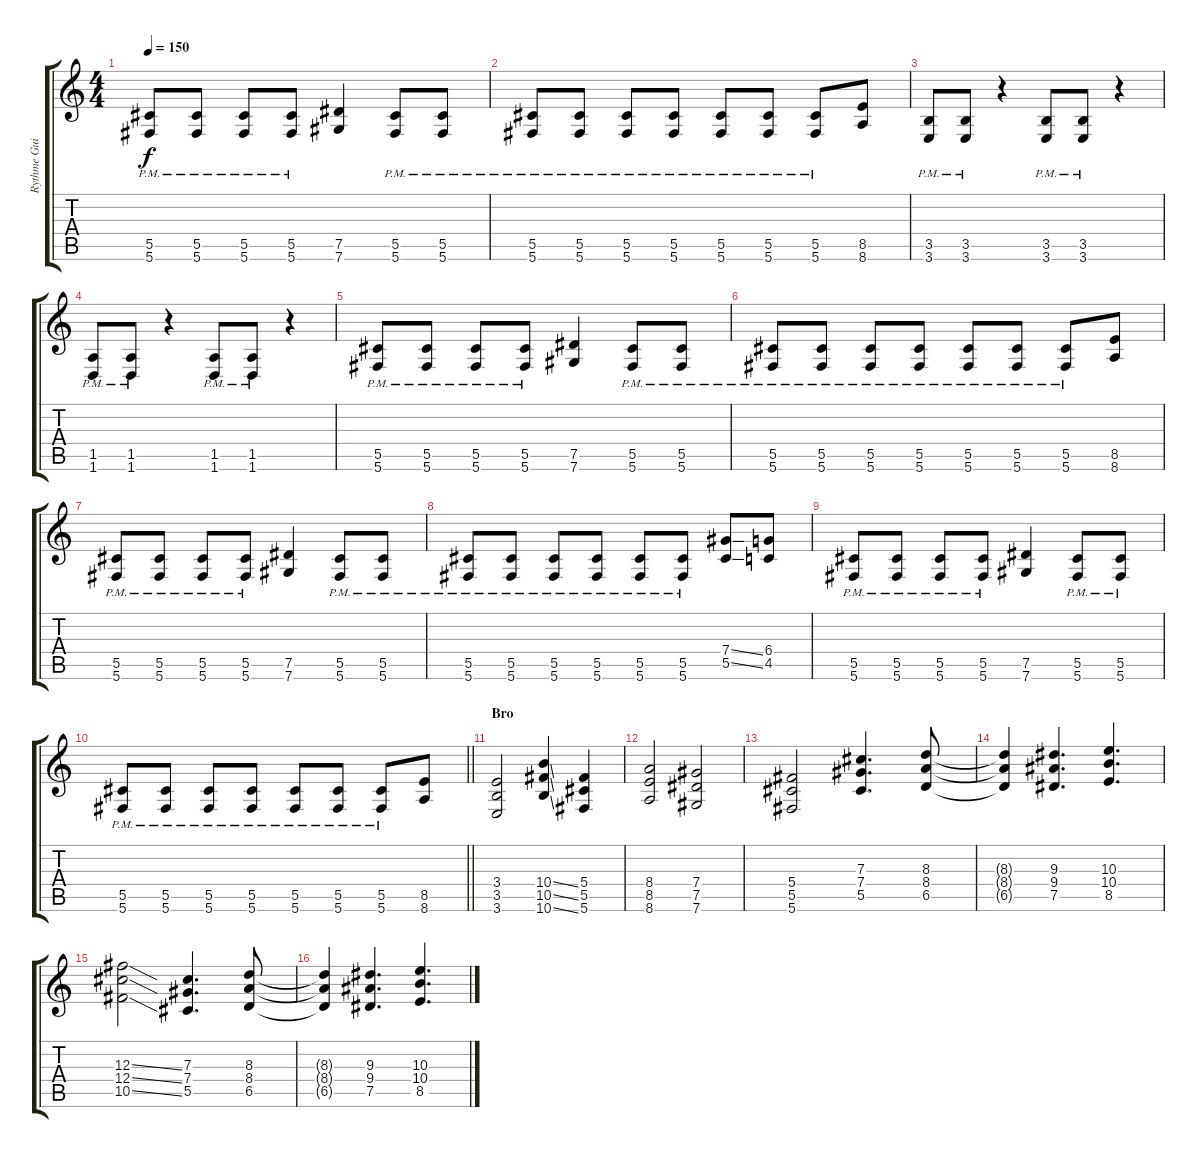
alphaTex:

\track ("Rythme Guitar" "Rythme Gui") {instrument distortionguitar}
\staff {score tabs}
\tuning (Eb4 Bb3 Gb3 Db3 Ab2 Db2) {hide}
\ts (4 4)
\tempo 150
\clef g2
\ks c
(5.5{pm} 5.6{pm}).8{dy f} (5.5{pm} 5.6{pm}).8 (5.5{pm} 5.6{pm}).8 (5.5{pm} 5.6{pm}).8 (7.5 7.6).4 (5.5{pm} 5.6{pm}).8 (5.5{pm} 5.6{pm}).8 |
(5.5{pm} 5.6{pm}).8 (5.5{pm} 5.6{pm}).8 (5.5{pm} 5.6{pm}).8 (5.5{pm} 5.6{pm}).8 (5.5{pm} 5.6{pm}).8 (5.5{pm} 5.6{pm}).8 (5.5{pm} 5.6{pm}).8 (8.5 8.6).8 |
(3.5{pm} 3.6{pm}).8 (3.5{pm} 3.6{pm}).8 r.4 (3.5{pm} 3.6{pm}).8 (3.5{pm} 3.6{pm}).8 r.4 |
(1.5{pm} 1.6{pm}).8 (1.5{pm} 1.6{pm}).8 r.4 (1.5{pm} 1.6{pm}).8 (1.5{pm} 1.6{pm}).8 r.4 |
(5.5{pm} 5.6{pm}).8 (5.5{pm} 5.6{pm}).8 (5.5{pm} 5.6{pm}).8 (5.5{pm} 5.6{pm}).8 (7.5 7.6).4 (5.5{pm} 5.6{pm}).8 (5.5{pm} 5.6{pm}).8 |
(5.5{pm} 5.6{pm}).8 (5.5{pm} 5.6{pm}).8 (5.5{pm} 5.6{pm}).8 (5.5{pm} 5.6{pm}).8 (5.5{pm} 5.6{pm}).8 (5.5{pm} 5.6{pm}).8 (5.5{pm} 5.6{pm}).8 (8.5 8.6).8 |
(5.5{pm} 5.6{pm}).8 (5.5{pm} 5.6{pm}).8 (5.5{pm} 5.6{pm}).8 (5.5{pm} 5.6{pm}).8 (7.5 7.6).4 (5.5{pm} 5.6{pm}).8 (5.5{pm} 5.6{pm}).8 |
(5.5{pm} 5.6{pm}).8 (5.5{pm} 5.6{pm}).8 (5.5{pm} 5.6{pm}).8 (5.5{pm} 5.6{pm}).8 (5.5{pm} 5.6{pm}).8 (5.5{pm} 5.6{pm}).8 (7.4{ss} 5.5{ss}).8 (6.4 4.5).8 |
(5.5{pm} 5.6{pm}).8 (5.5{pm} 5.6{pm}).8 (5.5{pm} 5.6{pm}).8 (5.5{pm} 5.6{pm}).8 (7.5 7.6).4 (5.5{pm} 5.6{pm}).8 (5.5{pm} 5.6{pm}).8 |
\barLineRight lightlight
(5.5{pm} 5.6{pm}).8 (5.5{pm} 5.6{pm}).8 (5.5{pm} 5.6{pm}).8 (5.5{pm} 5.6{pm}).8 (5.5{pm} 5.6{pm}).8 (5.5{pm} 5.6{pm}).8 (5.5{pm} 5.6{pm}).8 (8.5 8.6).8 |
\section ("" "Bro")
(3.4 3.5 3.6).2{volume 16} (10.4{ss} 10.5{ss} 10.6{ss}).4 (5.4 5.5 5.6).4 |
(8.4 8.5 8.6).2 (7.4 7.5 7.6).2 |
(5.4 5.5 5.6).2 (7.3 7.4 5.5).4{d} (8.3 8.4 6.5).8 |
(8.3{t} 8.4{t} 6.5{t}).4 (9.3 9.4 7.5).4{d} (10.3 10.4 8.5).4{d} |
(12.3{ss} 12.4{ss} 10.5{ss}).2 (7.3 7.4 5.5).4{d} (8.3 8.4 6.5).8 |
(8.3{t} 8.4{t} 6.5{t}).4 (9.3 9.4 7.5).4{d} (10.3 10.4 8.5).4{d}
